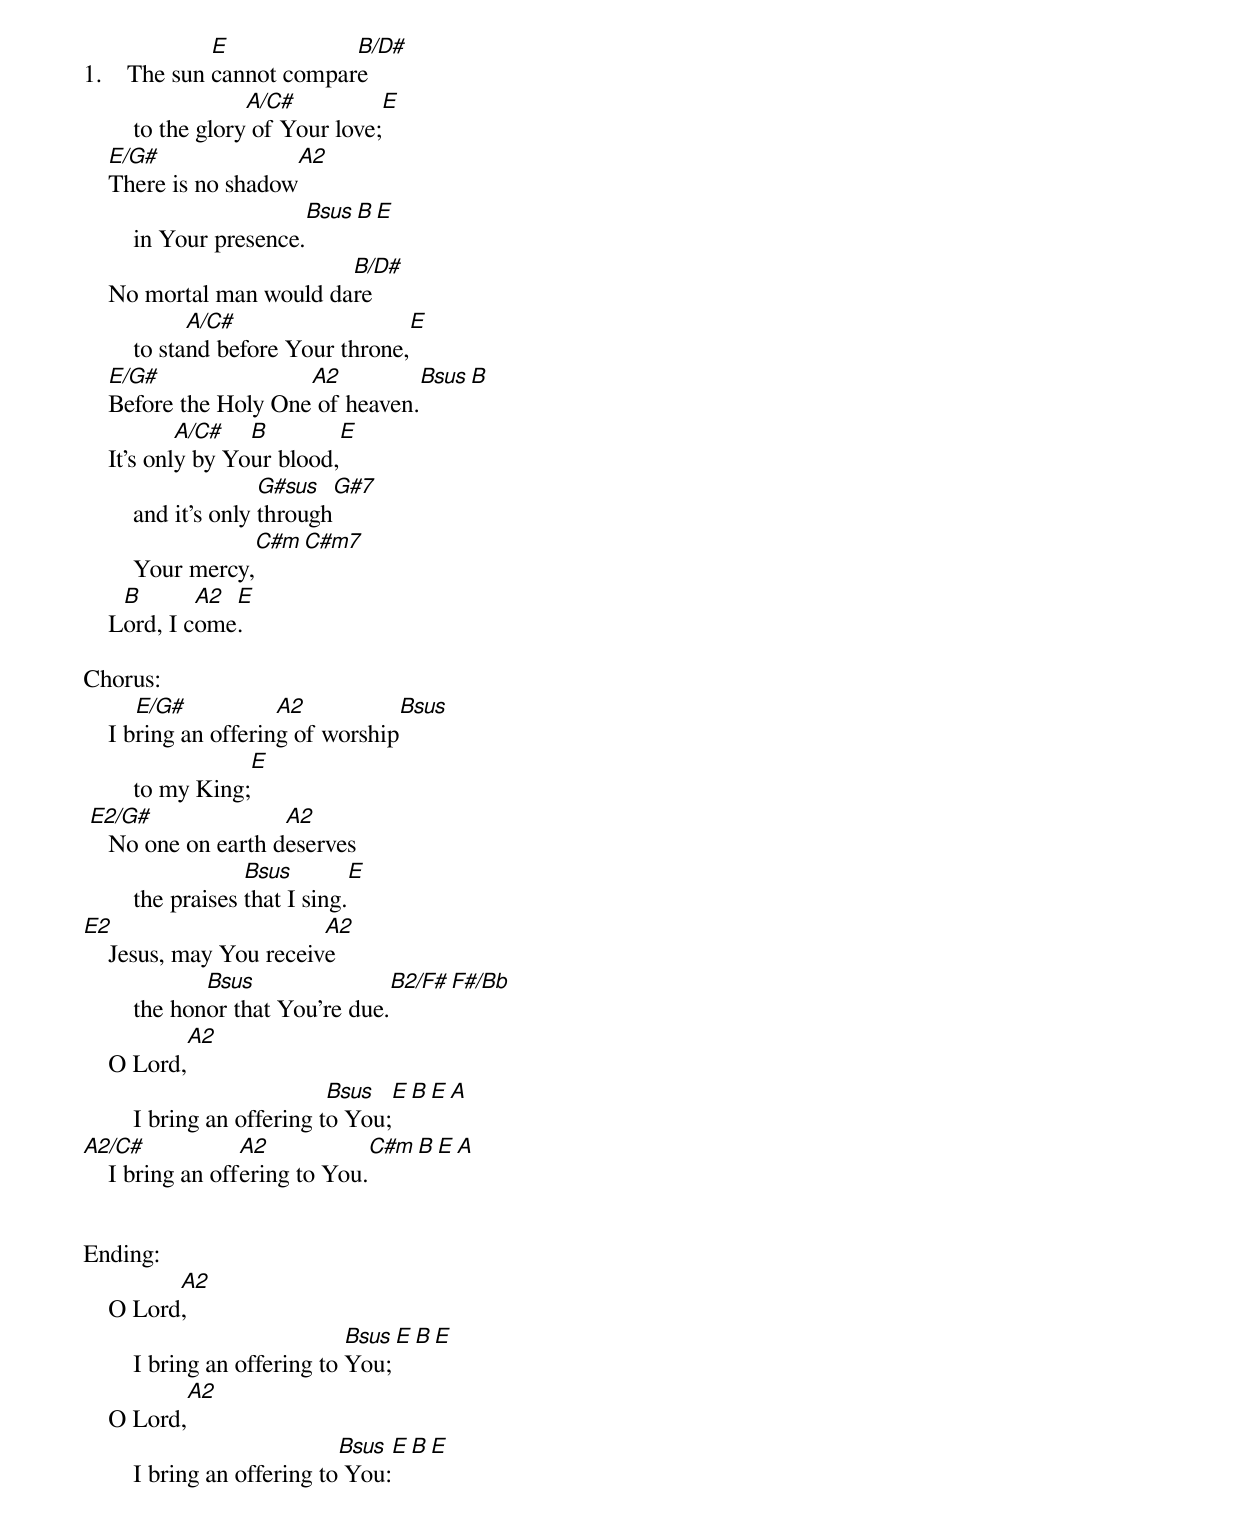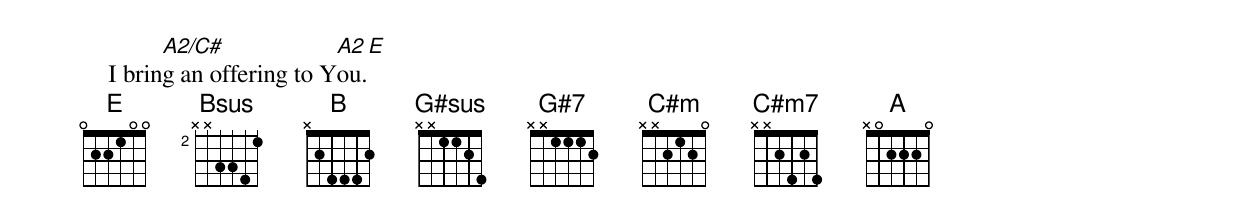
              E            B/D#
1.    The sun cannot compare
                    A/C#                    E
        to the glory of Your love;
    E/G#                 A2
    There is no shadow
                            Bsus  B      E
        in Your presence.
                          B/D#
    No mortal man would dare
              A/C#                          E
        to stand before Your throne,
    E/G#               A2                    Bsus  B
    Before the Holy One of heaven.
            A/C#   B             E
    It's only by Your blood,
                      G#sus      G#7
        and it's only through
                    C#m      C#m7
        Your mercy,
     B       A2 E
    Lord, I come.

Chorus:
       E/G#           A2                 Bsus
    I bring an offering of worship
                       E
        to my King;
 E2/G#               A2
    No one on earth deserves
                    Bsus               E
        the praises that I sing.
E2                       A2
    Jesus, may You receive
               Bsus                           B2/F#  F#/Bb
        the honor that You're due.
               A2
    O Lord,
                             Bsus               E    B   E  A
        I bring an offering to You;
A2/C#             A2                    C#m  B  E A
    I bring an offering to You.


Ending:
          A2
    O Lord,
                               Bsus             E   B  E
        I bring an offering to You;
           A2
    O Lord,
                              Bsus              E      B E
        I bring an offering to You:
          A2/C#             A2           E
    I bring an offering to You.
